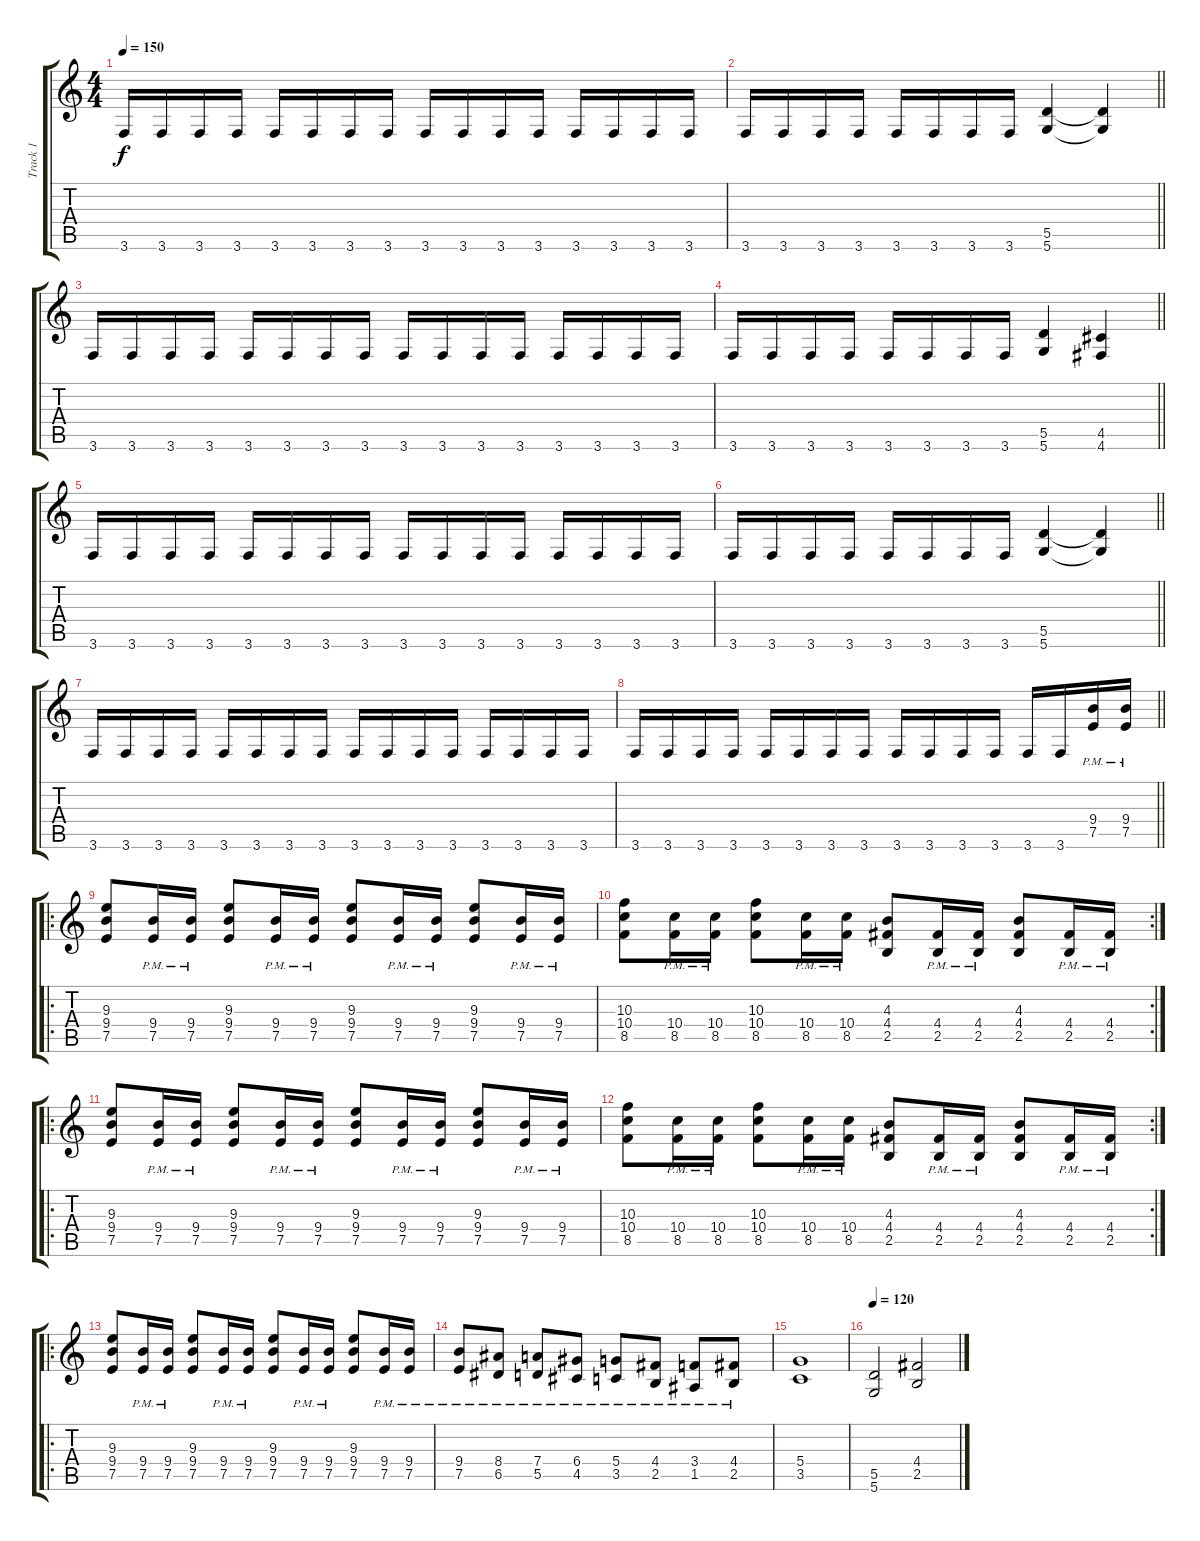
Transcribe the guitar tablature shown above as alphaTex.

\track ("Track 1" "Track 1") {instrument distortionguitar}
\staff {score tabs}
\tuning (E4 B3 G3 D3 A2 D2) {hide}
\ts (4 4)
\tempo 150
\clef g2
\ks c
3.6.16{dy f} 3.6.16 3.6.16 3.6.16 3.6.16 3.6.16 3.6.16 3.6.16 3.6.16 3.6.16 3.6.16 3.6.16 3.6.16 3.6.16 3.6.16 3.6.16 |
\barLineRight lightlight
3.6.16 3.6.16 3.6.16 3.6.16 3.6.16 3.6.16 3.6.16 3.6.16 (5.5 5.6).4 (5.5{t} 5.6{t}).4 |
3.6.16 3.6.16 3.6.16 3.6.16 3.6.16 3.6.16 3.6.16 3.6.16 3.6.16 3.6.16 3.6.16 3.6.16 3.6.16 3.6.16 3.6.16 3.6.16 |
\barLineRight lightlight
3.6.16 3.6.16 3.6.16 3.6.16 3.6.16 3.6.16 3.6.16 3.6.16 (5.5 5.6).4 (4.5 4.6).4 |
3.6.16 3.6.16 3.6.16 3.6.16 3.6.16 3.6.16 3.6.16 3.6.16 3.6.16 3.6.16 3.6.16 3.6.16 3.6.16 3.6.16 3.6.16 3.6.16 |
\barLineRight lightlight
3.6.16 3.6.16 3.6.16 3.6.16 3.6.16 3.6.16 3.6.16 3.6.16 (5.5 5.6).4 (5.5{t} 5.6{t}).4 |
3.6.16 3.6.16 3.6.16 3.6.16 3.6.16 3.6.16 3.6.16 3.6.16 3.6.16 3.6.16 3.6.16 3.6.16 3.6.16 3.6.16 3.6.16 3.6.16 |
\barLineRight lightlight
3.6.16 3.6.16 3.6.16 3.6.16 3.6.16 3.6.16 3.6.16 3.6.16 3.6.16 3.6.16 3.6.16 3.6.16 3.6.16 3.6.16 (9.4 7.5{pm}).16 (9.4 7.5{pm}).16 |
\ro
(9.3 9.4 7.5).8 (9.4 7.5{pm}).16 (9.4 7.5{pm}).16 (9.3 9.4 7.5).8 (9.4 7.5{pm}).16 (9.4 7.5{pm}).16 (9.3 9.4 7.5).8 (9.4 7.5{pm}).16 (9.4 7.5{pm}).16 (9.3 9.4 7.5).8 (9.4 7.5{pm}).16 (9.4 7.5{pm}).16 |
\rc 2
(10.3 10.4 8.5).8 (10.4 8.5{pm}).16 (10.4 8.5{pm}).16 (10.3 10.4 8.5).8 (10.4 8.5{pm}).16 (10.4 8.5{pm}).16 (4.3 4.4 2.5).8 (4.4 2.5{pm}).16 (4.4 2.5{pm}).16 (4.3 4.4 2.5).8 (4.4 2.5{pm}).16 (4.4 2.5{pm}).16 |
\ro
(9.3 9.4 7.5).8 (9.4 7.5{pm}).16 (9.4 7.5{pm}).16 (9.3 9.4 7.5).8 (9.4 7.5{pm}).16 (9.4 7.5{pm}).16 (9.3 9.4 7.5).8 (9.4 7.5{pm}).16 (9.4 7.5{pm}).16 (9.3 9.4 7.5).8 (9.4 7.5{pm}).16 (9.4 7.5{pm}).16 |
\rc 2
(10.3 10.4 8.5).8 (10.4 8.5{pm}).16 (10.4 8.5{pm}).16 (10.3 10.4 8.5).8 (10.4 8.5{pm}).16 (10.4 8.5{pm}).16 (4.3 4.4 2.5).8 (4.4 2.5{pm}).16 (4.4 2.5{pm}).16 (4.3 4.4 2.5).8 (4.4 2.5{pm}).16 (4.4 2.5{pm}).16 |
\ro
(9.3 9.4 7.5).8 (9.4 7.5{pm}).16 (9.4 7.5{pm}).16 (9.3 9.4 7.5).8 (9.4 7.5{pm}).16 (9.4 7.5{pm}).16 (9.3 9.4 7.5).8 (9.4 7.5{pm}).16 (9.4 7.5{pm}).16 (9.3 9.4 7.5).8 (9.4 7.5{pm}).16 (9.4 7.5{pm}).16 |
(9.4{pm} 7.5{pm}).8 (8.4{pm} 6.5{pm}).8 (7.4{pm} 5.5{pm}).8 (6.4{pm} 4.5{pm}).8 (5.4{pm} 3.5{pm}).8 (4.4{pm} 2.5{pm}).8 (3.4{pm} 1.5{pm}).8 (4.4{pm} 2.5{pm}).8 |
(5.4 3.5).1 |
\tempo 120
(5.5 5.6).2 (4.4 2.5).2
